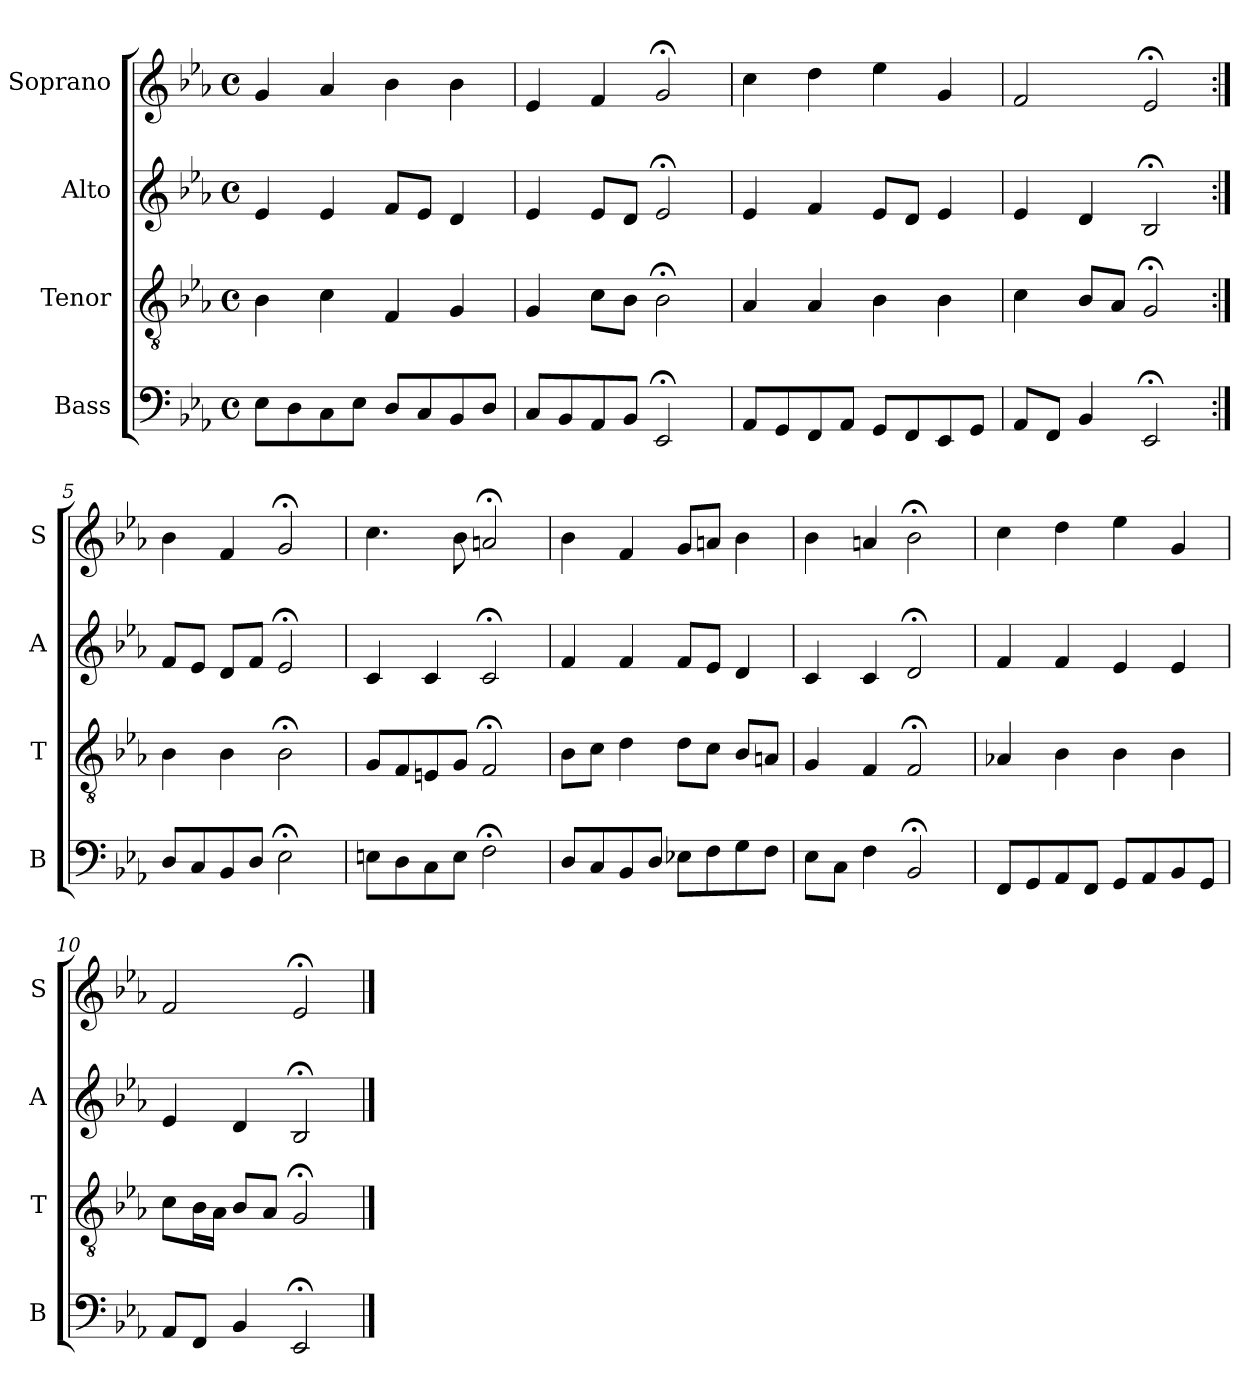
**kern	**kern	**kern	**kern
*part4	*part3	*part2	*part1
*staff4	*staff3	*staff2	*staff1
*I"Bass	*I"Tenor	*I"Alto	*I"Soprano
*I'B	*I'T	*I'A	*I'S
*clefF4	*clefGv2	*clefG2	*clefG2
*k[b-e-a-]	*k[b-e-a-]	*k[b-e-a-]	*k[b-e-a-]
*E-:	*E-:	*E-:	*E-:
*M4/4	*M4/4	*M4/4	*M4/4
*met(c)	*met(c)	*met(c)	*met(c)
*MM100	*MM100	*MM100	*MM100
=1	=1	=1	=1
8E-L	4B-	4e-	4g
8D	.	.	.
8C	4c	4e-	4a-
8E-J	.	.	.
8DL	4F	8fL	4b-
8C	.	8e-J	.
8BB-	4G	4d	4b-
8DJ	.	.	.
=2	=2	=2	=2
8CL	4G	4e-	4e-
8BB-	.	.	.
8AA-	8cL	8e-L	4f
8BB-J	8B-J	8dJ	.
2EE-;<	2B-;<	2e-;<	2g;<
=3	=3	=3	=3
8AA-L	4A-	4e-	4cc
8GG	.	.	.
8FFi	4A-i	4fi	4ddi
8AA-J	.	.	.
8GGL	4B-	8e-L	4ee-
8FF	.	8dJ	.
8EE-	4B-	4e-	4g
8GGJ	.	.	.
=4	=4	=4	=4
8AA-L	4c	4e-	2f
8FFJ	.	.	.
4BB-	8B-L	4d	.
.	8A-J	.	.
2EE-;<	2G;<	2B-;<	2e-;<
=5:|!	=5:|!	=5:|!	=5:|!
8DL	4B-	8fL	4b-
8C	.	8e-J	.
8BB-	4B-	8dL	4f
8DJ	.	8fJ	.
2E-;<	2B-;<	2e-;<	2g;<
=6	=6	=6	=6
8EnL	8GL	4c	4.cc
8D	8F	.	.
8C	8En	4c	.
8EJ	8GJ	.	8b-
2F;<	2F;<	2c;<	2an;<
=7	=7	=7	=7
8DL	8B-L	4f	4b-
8C	8cJ	.	.
8BB-	4d	4f	4f
8DJ	.	.	.
8E-XL	8dL	8fL	8gL
8F	8cJ	8e-J	8anJ
8G	8B-L	4d	4b-
8FJ	8AnJ	.	.
=8	=8	=8	=8
8E-L	4G	4c	4b-
8CJ	.	.	.
4F	4F	4c	4an
2BB-;<	2F;<	2d;<	2b-;<
=9	=9	=9	=9
8FFL	4A-X	4f	4cc
8GG	.	.	.
8AA-	4B-	4f	4dd
8FFJ	.	.	.
8GGL	4B-	4e-	4ee-
8AA-	.	.	.
8BB-	4B-	4e-	4g
8GGJ	.	.	.
=10	=10	=10	=10
8AA-L	8cL	4e-	2f
8FFJ	16B-L	.	.
.	16A-JJ	.	.
4BB-	8B-L	4d	.
.	8A-J	.	.
2EE-;<	2G;<	2B-;<	2e-;<
==	==	==	==
*-	*-	*-	*-
